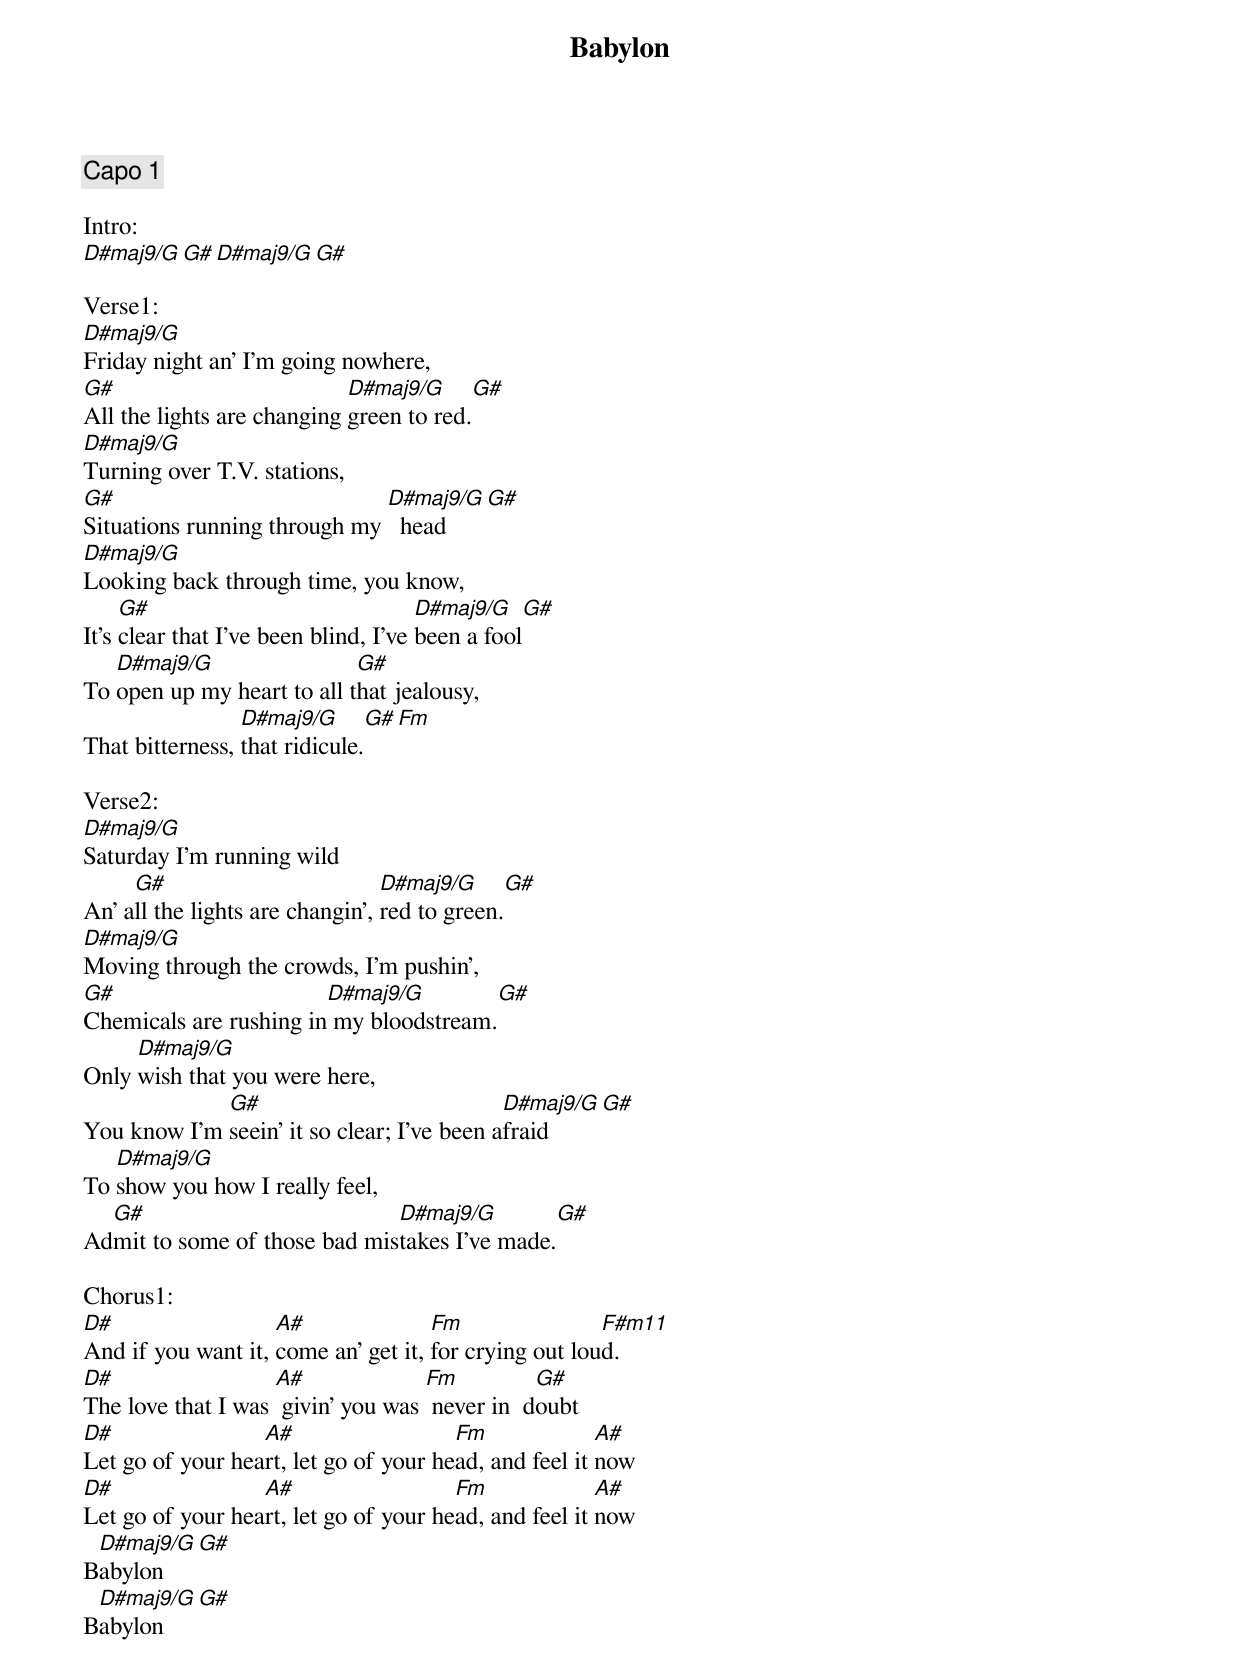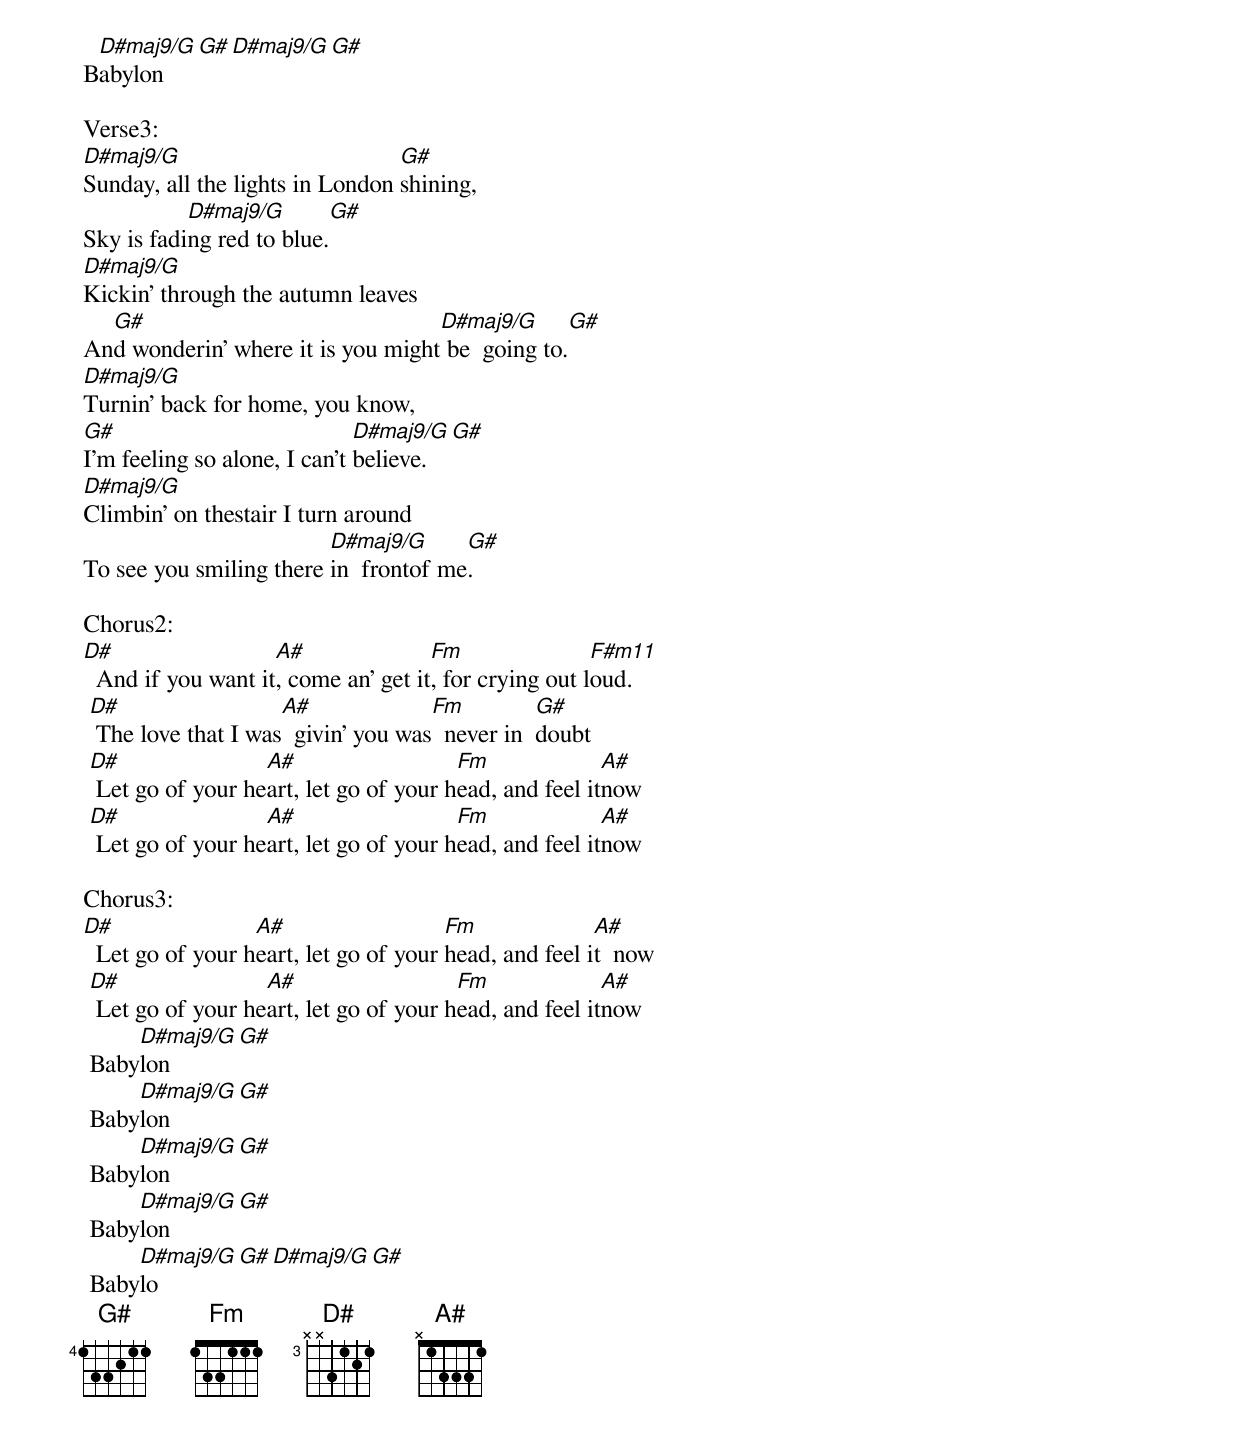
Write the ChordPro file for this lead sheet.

{title:Babylon}
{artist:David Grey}
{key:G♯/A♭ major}
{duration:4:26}
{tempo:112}
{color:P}

{comment: Capo 1}

Intro:
[D#maj9/G][G#][D#maj9/G][G#]

Verse1:
[D#maj9/G]Friday night an' I'm going nowhere,
[G#]All the lights are changing [D#maj9/G]green to red.[G#]
[D#maj9/G]Turning over T.V. stations,
[G#]Situations running through my [D#maj9/G]  head[G#]
[D#maj9/G]Looking back through time, you know,
It's [G#]clear that I've been blind, I've [D#maj9/G]been a fool[G#]
To [D#maj9/G]open up my heart to all t[G#]hat jealousy,
That bitterness, [D#maj9/G]that ridicule.[G#][Fm]

Verse2:
[D#maj9/G]Saturday I'm running wild
An' a[G#]ll the lights are changin', [D#maj9/G]red to green.[G#]
[D#maj9/G]Moving through the crowds, I'm pushin',
[G#]Chemicals are rushing in[D#maj9/G] my bloodstream.[G#]
Only [D#maj9/G]wish that you were here,
You know I'm [G#]seein' it so clear; I've been a[D#maj9/G]fraid[G#]
To [D#maj9/G]show you how I really feel,
Ad[G#]mit to some of those bad mis[D#maj9/G]takes I've made.[G#]

Chorus1:
[D#]And if you want it, [A#]come an' get it, [Fm]for crying out lou[F#m11]d.
[D#]The love that I was [A#] givin' you was [Fm] never in  d[G#]oubt
[D#]Let go of your hea[A#]rt, let go of your he[Fm]ad, and feel it [A#]now
[D#]Let go of your hea[A#]rt, let go of your he[Fm]ad, and feel it [A#]now
B[D#maj9/G]abylon[G#]
B[D#maj9/G]abylon[G#]
B[D#maj9/G]abylon[G#][D#maj9/G][G#]

Verse3:
[D#maj9/G]Sunday, all the lights in London [G#]shining,
Sky is fadi[D#maj9/G]ng red to blue.[G#]
[D#maj9/G]Kickin' through the autumn leaves
An[G#]d wonderin' where it is you might[D#maj9/G] be  going to.[G#]
[D#maj9/G]Turnin' back for home, you know,
[G#]I'm feeling so alone, I can't [D#maj9/G]believe.[G#]
[D#maj9/G]Climbin' on thestair I turn around
To see you smiling there [D#maj9/G]in  frontof me[G#].

Chorus2:
[D#]  And if you want it[A#], come an' get it[Fm], for crying out l[F#m11]oud.
 [D#] The love that I was[A#]  givin' you was[Fm]  never in  [G#]doubt
 [D#] Let go of your he[A#]art, let go of your h[Fm]ead, and feel it[A#]now
 [D#] Let go of your he[A#]art, let go of your h[Fm]ead, and feel it[A#]now

Chorus3:
[D#]  Let go of your h[A#]eart, let go of your [Fm]head, and feel i[A#]t  now
 [D#] Let go of your he[A#]art, let go of your h[Fm]ead, and feel it[A#]now
 Baby[D#maj9/G]lon[G#]
 Baby[D#maj9/G]lon[G#]
 Baby[D#maj9/G]lon[G#]
 Baby[D#maj9/G]lon[G#]
 Baby[D#maj9/G]lo[G#][D#maj9/G][G#]
